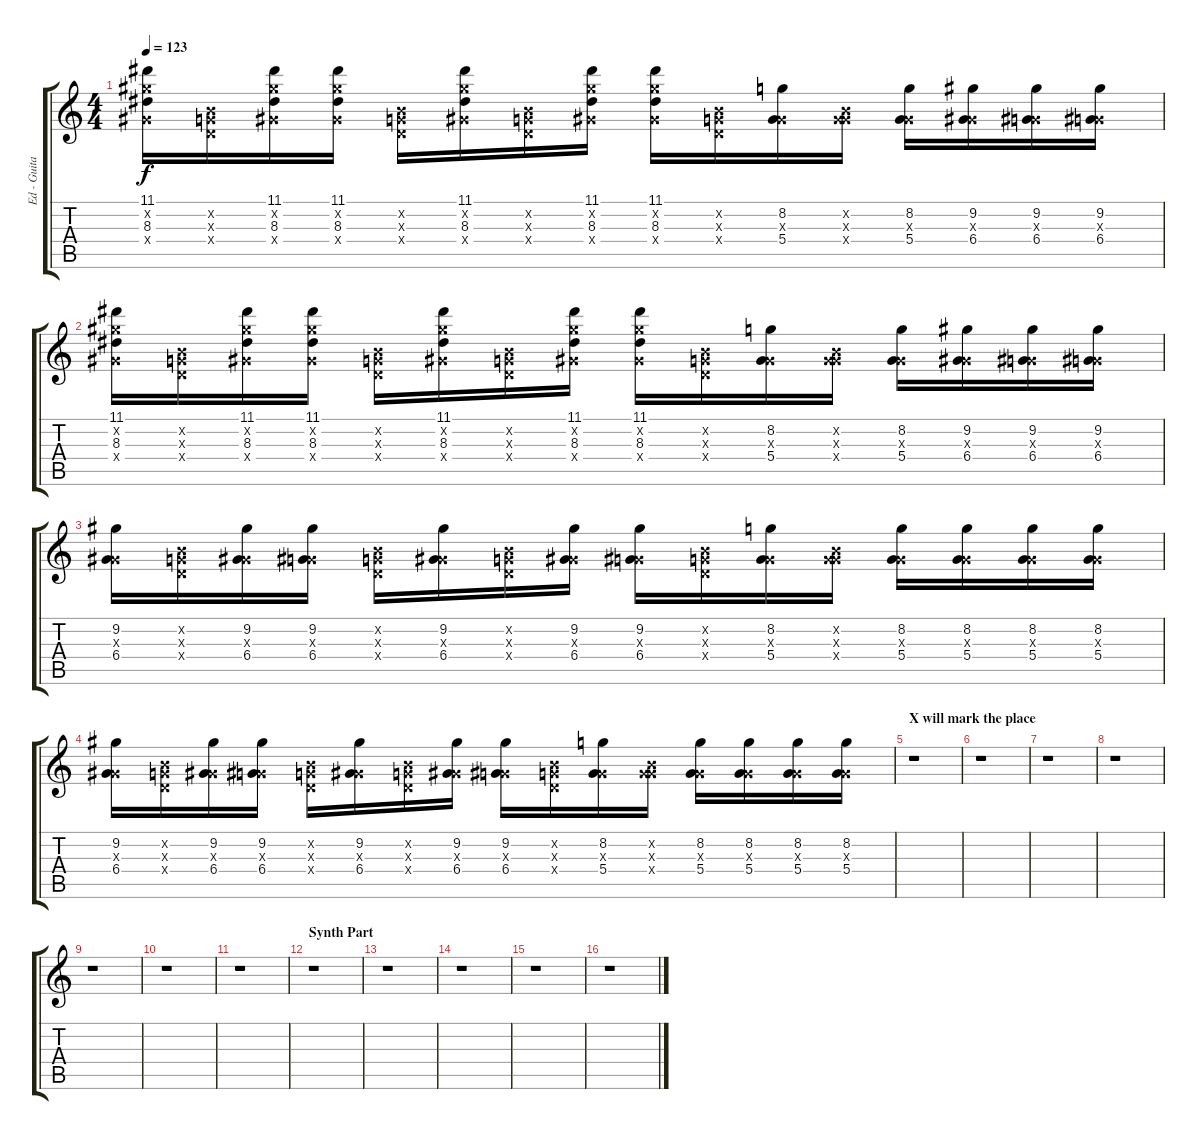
\track ("Ed - Guitar" "Ed - Guita") {instrument overdrivenguitar}
\staff {score tabs}
\tuning (E4 B3 G3 D3 A2 E2) {hide}
\ts (4 4)
\tempo 123
\clef g2
\ks c
(11.1 9.2{x} 8.3 6.4{x}).16{dy f} (0.2{x} 0.3{x} 0.4{x}).16 (11.1 9.2{x} 8.3 6.4{x}).16 (11.1 9.2{x} 8.3 6.4{x}).16 (0.2{x} 0.3{x} 0.4{x}).16 (11.1 9.2{x} 8.3 6.4{x}).16 (0.2{x} 0.3{x} 0.4{x}).16 (11.1 9.2{x} 8.3 6.4{x}).16 (11.1 9.2{x} 8.3 6.4{x}).16 (0.2{x} 0.3{x} 0.4{x}).16 (8.2 0.3{x} 5.4).16 (0.2{x} 0.3{x} 5.4{x}).16 (8.2 0.3{x} 5.4).16 (9.2 0.3{x} 6.4).16 (9.2 0.3{x} 6.4).16 (9.2 0.3{x} 6.4).16 |
(11.1 9.2{x} 8.3 6.4{x}).16 (0.2{x} 0.3{x} 0.4{x}).16 (11.1 9.2{x} 8.3 6.4{x}).16 (11.1 9.2{x} 8.3 6.4{x}).16 (0.2{x} 0.3{x} 0.4{x}).16 (11.1 9.2{x} 8.3 6.4{x}).16 (0.2{x} 0.3{x} 0.4{x}).16 (11.1 9.2{x} 8.3 6.4{x}).16 (11.1 9.2{x} 8.3 6.4{x}).16 (0.2{x} 0.3{x} 0.4{x}).16 (8.2 0.3{x} 5.4).16 (0.2{x} 0.3{x} 5.4{x}).16 (8.2 0.3{x} 5.4).16 (9.2 0.3{x} 6.4).16 (9.2 0.3{x} 6.4).16 (9.2 0.3{x} 6.4).16 |
(9.2 0.3{x} 6.4).16 (0.2{x} 0.3{x} 0.4{x}).16 (9.2 0.3{x} 6.4).16 (9.2 0.3{x} 6.4).16 (0.2{x} 0.3{x} 0.4{x}).16 (9.2 0.3{x} 6.4).16 (0.2{x} 0.3{x} 0.4{x}).16 (9.2 0.3{x} 6.4).16 (9.2 0.3{x} 6.4).16 (0.2{x} 0.3{x} 0.4{x}).16 (8.2 0.3{x} 5.4).16 (0.2{x} 0.3{x} 5.4{x}).16 (8.2 0.3{x} 5.4).16 (8.2 0.3{x} 5.4).16 (8.2 0.3{x} 5.4).16 (8.2 0.3{x} 5.4).16 |
(9.2 0.3{x} 6.4).16 (0.2{x} 0.3{x} 0.4{x}).16 (9.2 0.3{x} 6.4).16 (9.2 0.3{x} 6.4).16 (0.2{x} 0.3{x} 0.4{x}).16 (9.2 0.3{x} 6.4).16 (0.2{x} 0.3{x} 0.4{x}).16 (9.2 0.3{x} 6.4).16 (9.2 0.3{x} 6.4).16 (0.2{x} 0.3{x} 0.4{x}).16 (8.2 0.3{x} 5.4).16 (0.2{x} 0.3{x} 5.4{x}).16 (8.2 0.3{x} 5.4).16 (8.2 0.3{x} 5.4).16 (8.2 0.3{x} 5.4).16 (8.2 0.3{x} 5.4).16 |
\section ("" "X will mark the place")
r.1 |
r.1 |
r.1 |
r.1 |
r.1 |
r.1 |
r.1 |
\section ("" "Synth Part")
r.1 |
r.1 |
r.1 |
r.1 |
r.1
